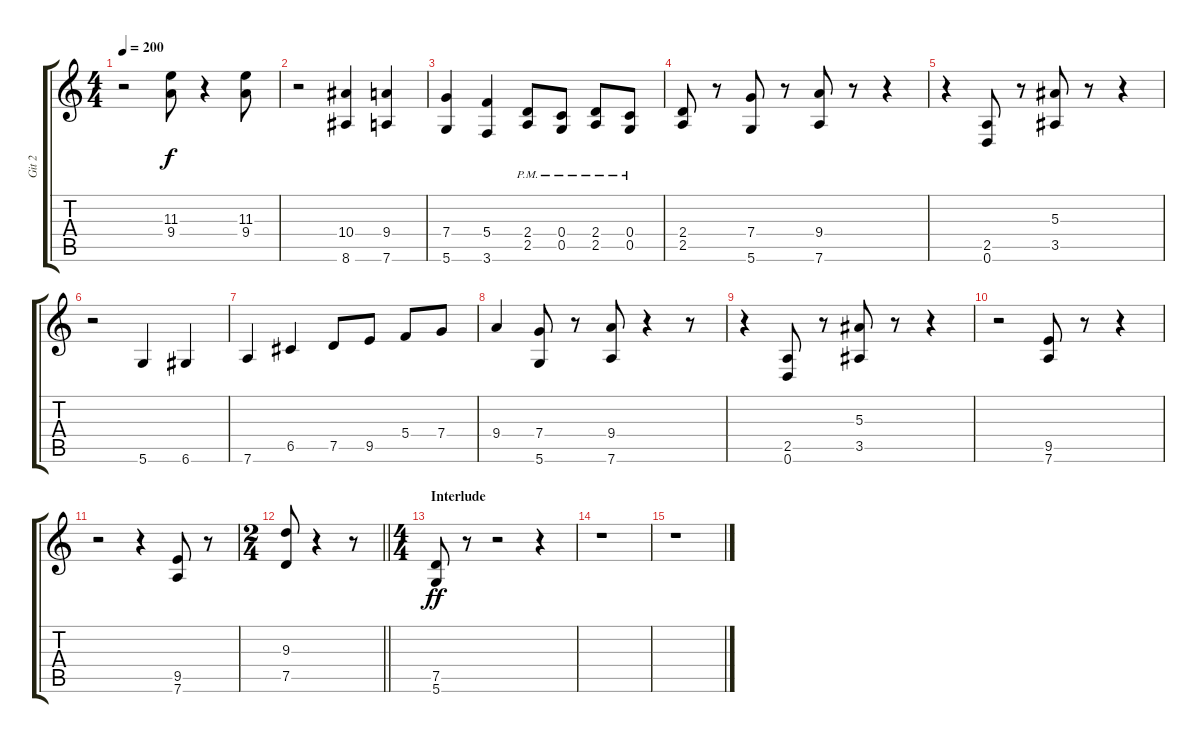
\track ("Git 2" "Git 2") {instrument distortionguitar}
\staff {score tabs}
\tuning (D4 A3 F3 C3 G2 D2) {hide}
\ts (4 4)
\tempo 200
\clef g2
\ks c
r.2{dy f} (11.3 9.4).8 r.4 (11.3 9.4).8 |
r.2 (10.4 8.6).4 (9.4 7.6).4 |
(7.4 5.6).4 (5.4 3.6).4 (2.4{pm} 2.5{pm}).8 (0.4{pm} 0.5{pm}).8 (2.4{pm} 2.5{pm}).8 (0.4{pm} 0.5{pm}).8 |
(2.4 2.5).8 r.8 (7.4 5.6).8 r.8 (9.4 7.6).8 r.8 r.4 |
r.4 (2.5 0.6).8 r.8 (5.3 3.5).8 r.8 r.4 |
r.2 5.6.4 6.6.4 |
7.6.4 6.5.4 7.5.8 9.5.8 5.4.8 7.4.8 |
9.4.4 (7.4 5.6).8 r.8 (9.4 7.6).8 r.4 r.8 |
r.4 (2.5 0.6).8 r.8 (5.3 3.5).8 r.8 r.4 |
r.2 (9.5 7.6).8 r.8 r.4 |
r.2 r.4 (9.5 7.6).8 r.8 |
\ts (2 4)
\barLineRight lightlight
(9.3 7.5).8 r.4 r.8 |
\ts (4 4)
\section ("" "Interlude")
(7.5 5.6).8{dy ff} r.8 r.2 r.4 |
r.1 |
r.1
